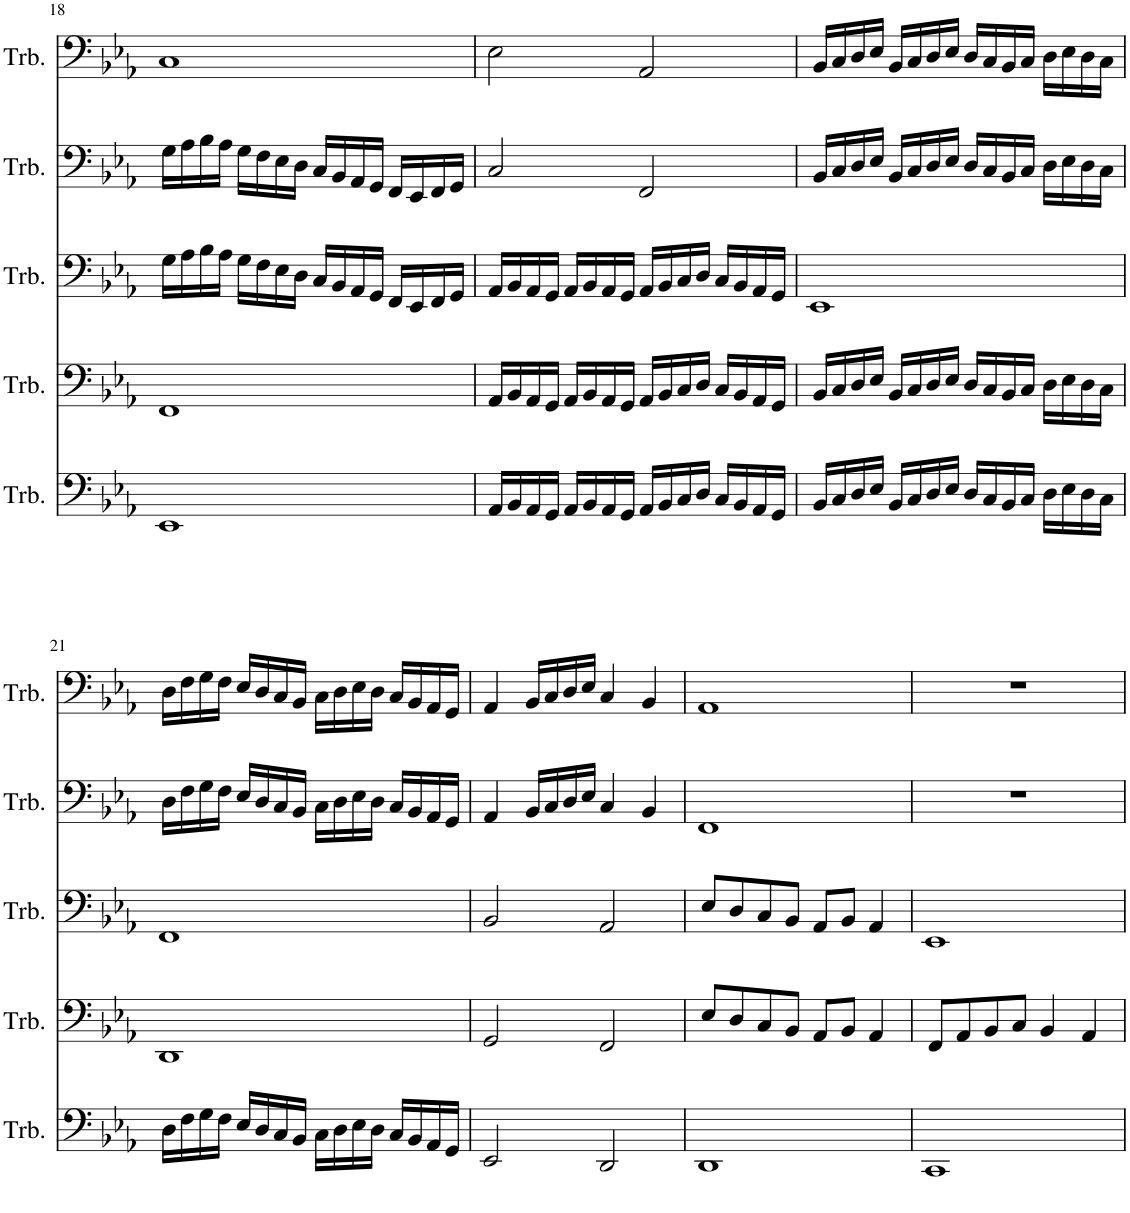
**kern	**kern	**kern	**kern	**kern
*part5	*part4	*part3	*part2	*part1
*staff5	*staff4	*staff3	*staff2	*staff1
*I"Trombone	*I"Trombone	*I"Trombone	*I"Trombone	*I"Trombone
*I'Trb.	*I'Trb.	*I'Trb.	*I'Trb.	*I'Trb.
!!LO:PB:g=z
*clefF4	*clefF4	*clefF4	*clefF4	*clefF4
*k[b-e-a-]	*k[b-e-a-]	*k[b-e-a-]	*k[b-e-a-]	*k[b-e-a-]
*M4/4	*M4/4	*M4/4	*M4/4	*M4/4
=18	=18	=18	=18	=18
1EE-	1FF	16G\LL	16G\LL	1C
.	.	16A-\	16A-\	.
.	.	16B-\	16B-\	.
.	.	16A-\JJ	16A-\JJ	.
.	.	16G\LL	16G\LL	.
.	.	16F\	16F\	.
.	.	16E-\	16E-\	.
.	.	16D\JJ	16D\JJ	.
.	.	16C/LL	16C/LL	.
.	.	16BB-/	16BB-/	.
.	.	16AA-/	16AA-/	.
.	.	16GG/JJ	16GG/JJ	.
.	.	16FF/LL	16FF/LL	.
.	.	16EE-/	16EE-/	.
.	.	16FF/	16FF/	.
.	.	16GG/JJ	16GG/JJ	.
=19	=19	=19	=19	=19
16AA-/LL	16AA-/LL	16AA-/LL	2C/	2E-\
16BB-/	16BB-/	16BB-/	.	.
16AA-/	16AA-/	16AA-/	.	.
16GG/JJ	16GG/JJ	16GG/JJ	.	.
16AA-/LL	16AA-/LL	16AA-/LL	.	.
16BB-/	16BB-/	16BB-/	.	.
16AA-/	16AA-/	16AA-/	.	.
16GG/JJ	16GG/JJ	16GG/JJ	.	.
16AA-/LL	16AA-/LL	16AA-/LL	2FF/	2AA-/
16BB-/	16BB-/	16BB-/	.	.
16C/	16C/	16C/	.	.
16D/JJ	16D/JJ	16D/JJ	.	.
16C/LL	16C/LL	16C/LL	.	.
16BB-/	16BB-/	16BB-/	.	.
16AA-/	16AA-/	16AA-/	.	.
16GG/JJ	16GG/JJ	16GG/JJ	.	.
=20	=20	=20	=20	=20
16BB-/LL	16BB-/LL	1EE-	16BB-/LL	16BB-/LL
16C/	16C/	.	16C/	16C/
16D/	16D/	.	16D/	16D/
16E-/JJ	16E-/JJ	.	16E-/JJ	16E-/JJ
16BB-/LL	16BB-/LL	.	16BB-/LL	16BB-/LL
16C/	16C/	.	16C/	16C/
16D/	16D/	.	16D/	16D/
16E-/JJ	16E-/JJ	.	16E-/JJ	16E-/JJ
16D/LL	16D/LL	.	16D/LL	16D/LL
16C/	16C/	.	16C/	16C/
16BB-/	16BB-/	.	16BB-/	16BB-/
16C/JJ	16C/JJ	.	16C/JJ	16C/JJ
16D\LL	16D\LL	.	16D\LL	16D\LL
16E-\	16E-\	.	16E-\	16E-\
16D\	16D\	.	16D\	16D\
16C\JJ	16C\JJ	.	16C\JJ	16C\JJ
!!LO:LB:g=z
=21	=21	=21	=21	=21
16D\LL	1DD	1FF	16D\LL	16D\LL
16F\	.	.	16F\	16F\
16G\	.	.	16G\	16G\
16F\JJ	.	.	16F\JJ	16F\JJ
16E-/LL	.	.	16E-/LL	16E-/LL
16D/	.	.	16D/	16D/
16C/	.	.	16C/	16C/
16BB-/JJ	.	.	16BB-/JJ	16BB-/JJ
16C\LL	.	.	16C\LL	16C\LL
16D\	.	.	16D\	16D\
16E-\	.	.	16E-\	16E-\
16D\JJ	.	.	16D\JJ	16D\JJ
16C/LL	.	.	16C/LL	16C/LL
16BB-/	.	.	16BB-/	16BB-/
16AA-/	.	.	16AA-/	16AA-/
16GG/JJ	.	.	16GG/JJ	16GG/JJ
=22	=22	=22	=22	=22
2EE-/	2GG/	2BB-/	4AA-/	4AA-/
.	.	.	16BB-/LL	16BB-/LL
.	.	.	16C/	16C/
.	.	.	16D/	16D/
.	.	.	16E-/JJ	16E-/JJ
2DD/	2FF/	2AA-/	4C/	4C/
.	.	.	4BB-/	4BB-/
=23	=23	=23	=23	=23
1DD	8E-/L	8E-/L	1FF	1AA-
.	8D/	8D/	.	.
.	8C/	8C/	.	.
.	8BB-/J	8BB-/J	.	.
.	8AA-/L	8AA-/L	.	.
.	8BB-/J	8BB-/J	.	.
.	4AA-/	4AA-/	.	.
=24	=24	=24	=24	=24
1CC	8FF/L	1EE-	1r	1r
.	8AA-/	.	.	.
.	8BB-/	.	.	.
.	8C/J	.	.	.
.	4BB-/	.	.	.
.	4AA-/	.	.	.
=	=	=	=	=
*-	*-	*-	*-	*-
